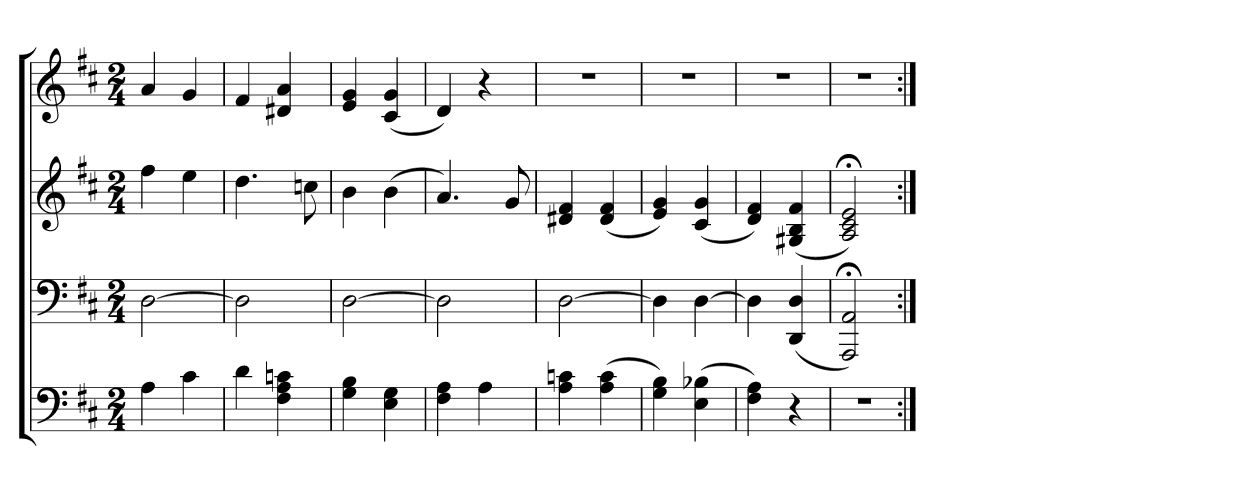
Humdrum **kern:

**kern	**kern	**kern	**kern
*part4	*part3	*part2	*part1
*staff4	*staff3	*staff2	*staff1
*clefF4	*clefF4	*clefG2	*clefG2
*k[f#c#]	*k[f#c#]	*k[f#c#]	*k[f#c#]
*D:	*D:	*D:	*D:
*M2/4	*M2/4	*M2/4	*M2/4
=	=	=	=
4A	[2D	4ff#	4a
4c#	.	4ee	4g
=309	=309	=309	=309
4d	2D]	4.dd	4f#
4F# 4A 4cn	.	.	4d#X 4a
.	.	8ccn	.
=310	=310	=310	=310
4G 4B	[2D	4b	4e 4g
4E 4G	.	(4b	(4c# 4g
=311	=311	=311	=311
4F# 4A	2D]	4.a)	4d)
4A	.	.	4r
.	.	8g	.
=312	=312	=312	=312
4A 4cn	[2D	4d#X 4f#	2r
(4A 4c	.	(4d# 4f#	.
=313	=313	=313	=313
4G 4B)	4D]	4e 4g)	2r
(4E 4B-X	[4D	(4c# 4g	.
=314	=314	=314	=314
4F# 4A)	4D]	4d 4f#)	2r
4r	(4DD 4D	(4G#X 4B 4f#	.
=315	=315	=315	=315
2r	2AAA;< 2AA;<)	2A;< 2c#;< 2e;<)	2r
=:|!	=:|!	=:|!	=:|!
*-	*-	*-	*-
